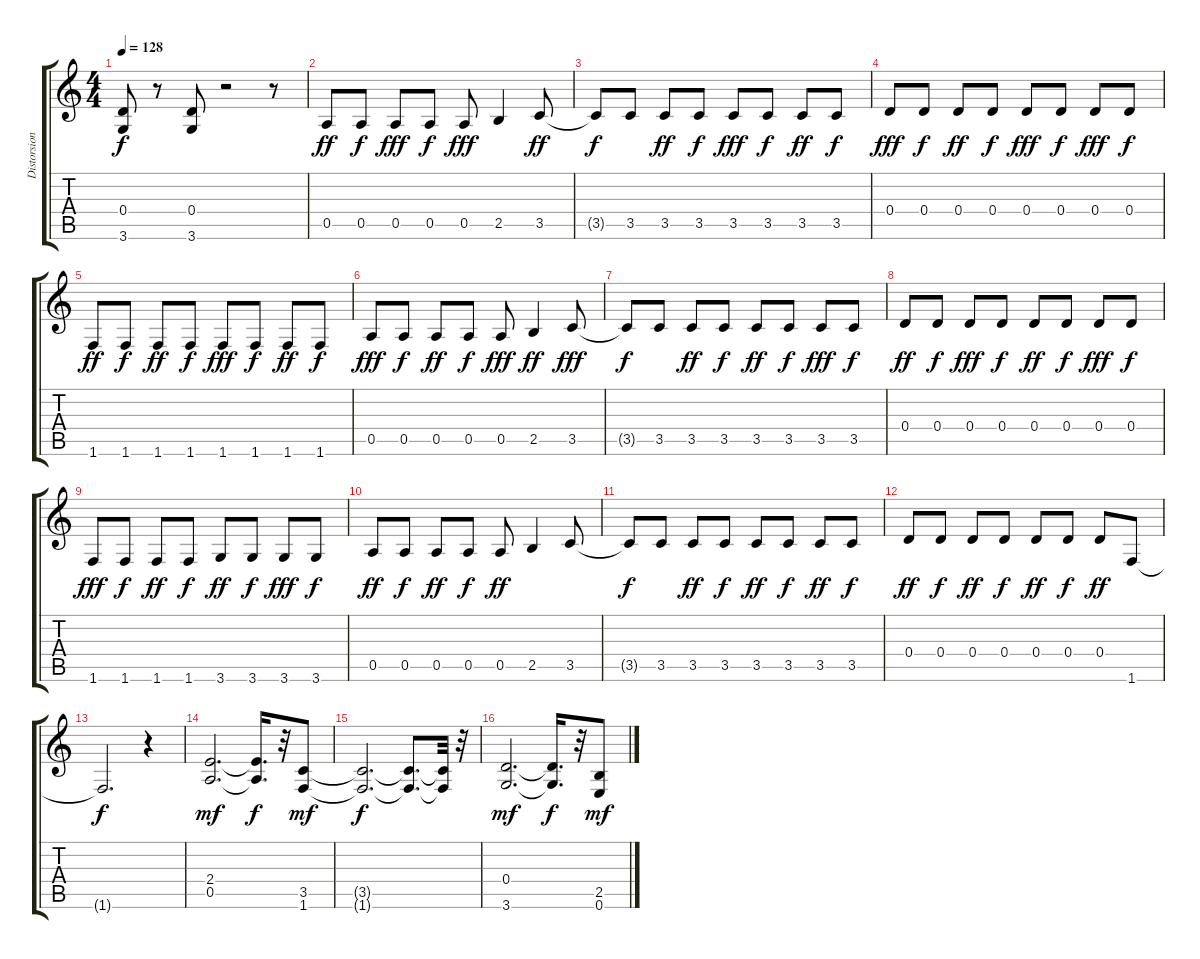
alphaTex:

\track ("Distorsion" "Distorsion") {instrument distortionguitar}
\staff {score tabs}
\tuning (E4 B3 G3 D3 A2 E2) {hide}
\ts (4 4)
\tempo 128
\clef g2
\ks c
(0.4 3.6).8{dy f} r.8 (0.4 3.6).8 r.2 r.8 |
0.5.8{dy ff} 0.5.8{dy f} 0.5.8{dy fff} 0.5.8{dy f} 0.5.8{dy fff} 2.5.4 3.5.8{dy ff} |
3.5{t}.8{dy f} 3.5.8 3.5.8{dy ff} 3.5.8{dy f} 3.5.8{dy fff} 3.5.8{dy f} 3.5.8{dy ff} 3.5.8{dy f} |
0.4.8{dy fff} 0.4.8{dy f} 0.4.8{dy ff} 0.4.8{dy f} 0.4.8{dy fff} 0.4.8{dy f} 0.4.8{dy fff} 0.4.8{dy f} |
1.6.8{dy ff} 1.6.8{dy f} 1.6.8{dy ff} 1.6.8{dy f} 1.6.8{dy fff} 1.6.8{dy f} 1.6.8{dy ff} 1.6.8{dy f} |
0.5.8{dy fff} 0.5.8{dy f} 0.5.8{dy ff} 0.5.8{dy f} 0.5.8{dy fff} 2.5.4{dy ff} 3.5.8{dy fff} |
3.5{t}.8{dy f} 3.5.8 3.5.8{dy ff} 3.5.8{dy f} 3.5.8{dy ff} 3.5.8{dy f} 3.5.8{dy fff} 3.5.8{dy f} |
0.4.8{dy ff} 0.4.8{dy f} 0.4.8{dy fff} 0.4.8{dy f} 0.4.8{dy ff} 0.4.8{dy f} 0.4.8{dy fff} 0.4.8{dy f} |
1.6.8{dy fff} 1.6.8{dy f} 1.6.8{dy ff} 1.6.8{dy f} 3.6.8{dy ff} 3.6.8{dy f} 3.6.8{dy fff} 3.6.8{dy f} |
0.5.8{dy ff} 0.5.8{dy f} 0.5.8{dy ff} 0.5.8{dy f} 0.5.8{dy ff} 2.5.4 3.5.8 |
3.5{t}.8{dy f} 3.5.8 3.5.8{dy ff} 3.5.8{dy f} 3.5.8{dy ff} 3.5.8{dy f} 3.5.8{dy ff} 3.5.8{dy f} |
0.4.8{dy ff} 0.4.8{dy f} 0.4.8{dy ff} 0.4.8{dy f} 0.4.8{dy ff} 0.4.8{dy f} 0.4.8{dy ff} 1.6.8 |
1.6{t}.2{d dy f} r.4 |
(2.4 0.5).2{d dy mf} (2.4{t} 0.5{t}).16{d dy f} r.32 (3.5 1.6).8{dy mf} |
(3.5{t} 1.6{t}).2{d dy f} (3.5{t} 1.6{t}).8{d} (3.5{t} 1.6{t}).32 r.32 |
(0.4 3.6).2{d dy mf} (0.4{t} 3.6{t}).16{d dy f} r.32 (2.5 0.6).8{dy mf}
